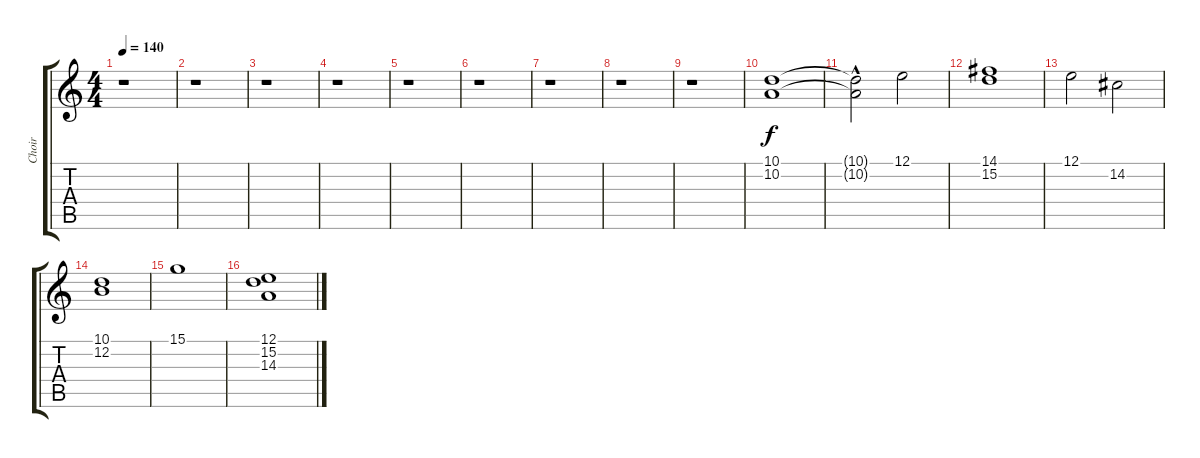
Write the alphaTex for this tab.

\track ("Choir" "Choir") {instrument choiraahs}
\staff {score tabs}
\tuning (E4 B3 G3 D3 A2 E2) {hide}
\ts (4 4)
\tempo 140
\clef g2
\ks c
r.1{dy f} |
r.1 |
r.1 |
r.1 |
r.1 |
r.1 |
r.1 |
r.1 |
r.1 |
(10.1 10.2).1 |
(10.1{t} 10.2{hac t}).2 12.1.2 |
(14.1 15.2).1 |
12.1.2 14.2.2 |
(10.1 12.2).1 |
15.1.1 |
(12.1 15.2 14.3).1
